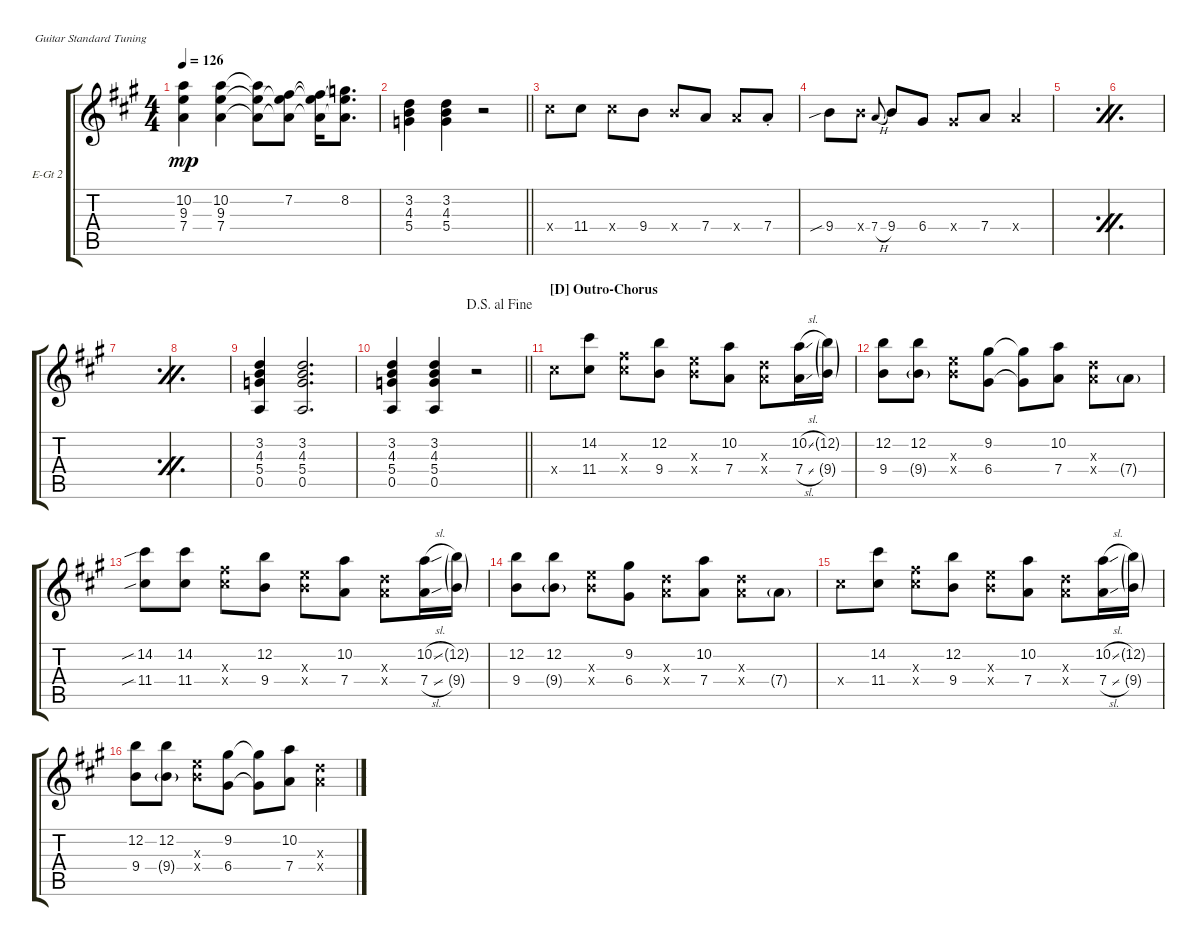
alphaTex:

\bracketExtendMode groupsimilarinstruments
\firstSystemTrackNameOrientation horizontal
\otherSystemsTrackNameOrientation horizontal
\track ("E-Guitar 2 (single notes)" "E-Gt 2") {instrument electricguitarclean}
\staff {score tabs}
\tuning (E4 B3 G3 D3 A2 E2)
\ts (4 4)
\tempo 126
\clef g2
\ks a
(7.4 9.3 10.2).4{dy mp} (10.2 9.3 7.4).4 (10.2{t} 7.4{t} 9.3{t}).8 (7.2 9.3{t} 7.4{t}).8 (7.2{t} 9.3{t} 7.4{t}).16 (8.2 9.3{t} 7.4{t}).8{d} |
\barLineRight lightlight
(5.4 4.3 3.2).4 (5.4 4.3 3.2).4 r.2 |
11.4{x}.8 11.4.8 11.4{x}.8 9.4.8 9.4{x}.8 7.4.8 7.4{x}.8 7.4{st}.8 |
9.4{sib}.8 9.4{x}.8 7.4{h}.8{gr onbeat} 9.4.8 6.4.8 6.4{x}.8 7.4.8 7.4{x}.4 |
\simile firstofdouble
|
\simile secondofdouble
|
\simile firstofdouble
|
\simile secondofdouble
|
\simile none
(0.5 5.4 4.3 3.2).4 (0.5 5.4 4.3 3.2).2{d} |
\jump dalsegnoalfine
\barLineRight lightlight
(0.5 5.4 4.3 3.2).4 (0.5 5.4 4.3 3.2).4 r.2 |
\section ("D" "Outro-Chorus")
11.4{x}.8 (11.4 14.2).8 (11.4{x} 11.3{x}).8 (9.4 12.2).8 (9.4{x} 9.3{x}).8 (7.4 10.2).8 (7.4{x} 7.3{x}).8 (7.4{sl} 10.2{sl}).16 (9.4{g} 12.2{g}).16 |
(9.4 12.2).8 (9.4{g} 12.2).8 (9.4{x} 9.3{x}).8 (6.4 9.2).8 (6.4{t} 9.2{t}).8 (7.4 10.2).8 (7.4{x} 7.3{x}).8 7.4{g}.8 |
(11.4{sib} 14.2{sib}).8 (11.4 14.2).8 (11.4{x} 11.3{x}).8 (9.4 12.2).8 (9.4{x} 9.3{x}).8 (7.4 10.2).8 (7.4{x} 7.3{x}).8 (7.4{sl} 10.2{sl}).16 (9.4{g} 12.2{g}).16 |
(9.4 12.2).8 (9.4{g} 12.2).8 (9.4{x} 9.3{x}).8 (6.4 9.2).8 (7.3{x} 7.4{x}).8 (7.4 10.2).8 (7.4{x} 7.3{x}).8 7.4{g}.8 |
11.4{x}.8 (11.4 14.2).8 (11.4{x} 11.3{x}).8 (9.4 12.2).8 (9.4{x} 9.3{x}).8 (7.4 10.2).8 (7.4{x} 7.3{x}).8 (7.4{sl} 10.2{sl}).16 (9.4{g} 12.2{g}).16 |
(9.4 12.2).8 (9.4{g} 12.2).8 (9.4{x} 9.3{x}).8 (6.4 9.2).8 (6.4{t} 9.2{t}).8 (7.4 10.2).8 (7.4{x} 7.3{x}).4
